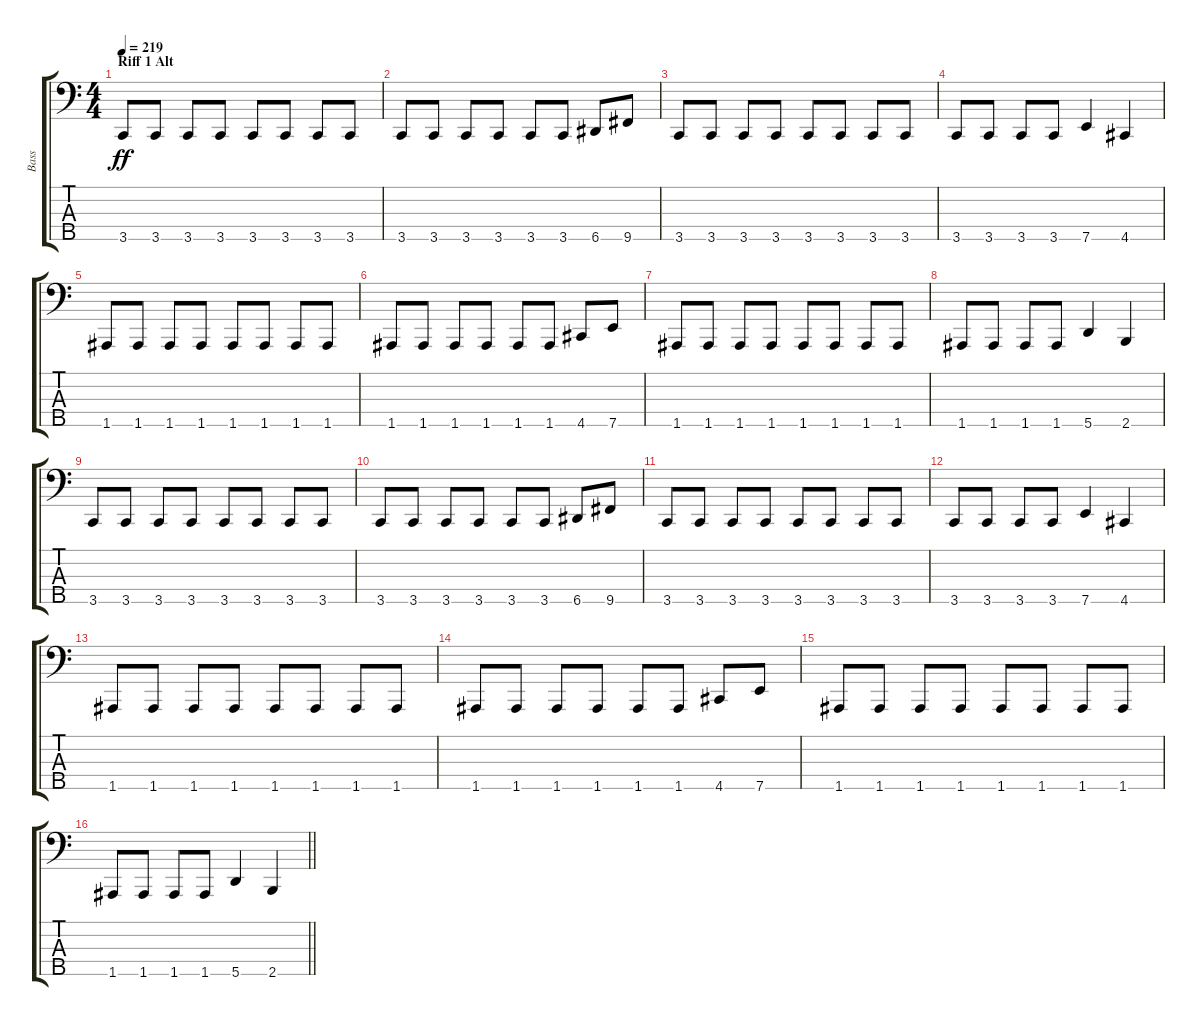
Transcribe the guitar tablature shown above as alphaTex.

\track ("Bass" "Bass") {instrument electricbasspick}
\staff {score tabs}
\tuning (G2 D2 A1 E1 A0) {hide}
\ts (4 4)
\section ("" "Riff 1 Alt")
\tempo 219
\clef f4
\ks c
3.5.8{dy ff} 3.5.8 3.5.8 3.5.8 3.5.8 3.5.8 3.5.8 3.5.8 |
3.5.8 3.5.8 3.5.8 3.5.8 3.5.8 3.5.8 6.5.8 9.5.8 |
3.5.8 3.5.8 3.5.8 3.5.8 3.5.8 3.5.8 3.5.8 3.5.8 |
3.5.8 3.5.8 3.5.8 3.5.8 7.5.4 4.5.4 |
1.5.8 1.5.8 1.5.8 1.5.8 1.5.8 1.5.8 1.5.8 1.5.8 |
1.5.8 1.5.8 1.5.8 1.5.8 1.5.8 1.5.8 4.5.8 7.5.8 |
1.5.8 1.5.8 1.5.8 1.5.8 1.5.8 1.5.8 1.5.8 1.5.8 |
1.5.8 1.5.8 1.5.8 1.5.8 5.5.4 2.5.4 |
3.5.8 3.5.8 3.5.8 3.5.8 3.5.8 3.5.8 3.5.8 3.5.8 |
3.5.8 3.5.8 3.5.8 3.5.8 3.5.8 3.5.8 6.5.8 9.5.8 |
3.5.8 3.5.8 3.5.8 3.5.8 3.5.8 3.5.8 3.5.8 3.5.8 |
3.5.8 3.5.8 3.5.8 3.5.8 7.5.4 4.5.4 |
1.5.8 1.5.8 1.5.8 1.5.8 1.5.8 1.5.8 1.5.8 1.5.8 |
1.5.8 1.5.8 1.5.8 1.5.8 1.5.8 1.5.8 4.5.8 7.5.8 |
1.5.8 1.5.8 1.5.8 1.5.8 1.5.8 1.5.8 1.5.8 1.5.8 |
\barLineRight lightlight
1.5.8 1.5.8 1.5.8 1.5.8 5.5.4 2.5.4
